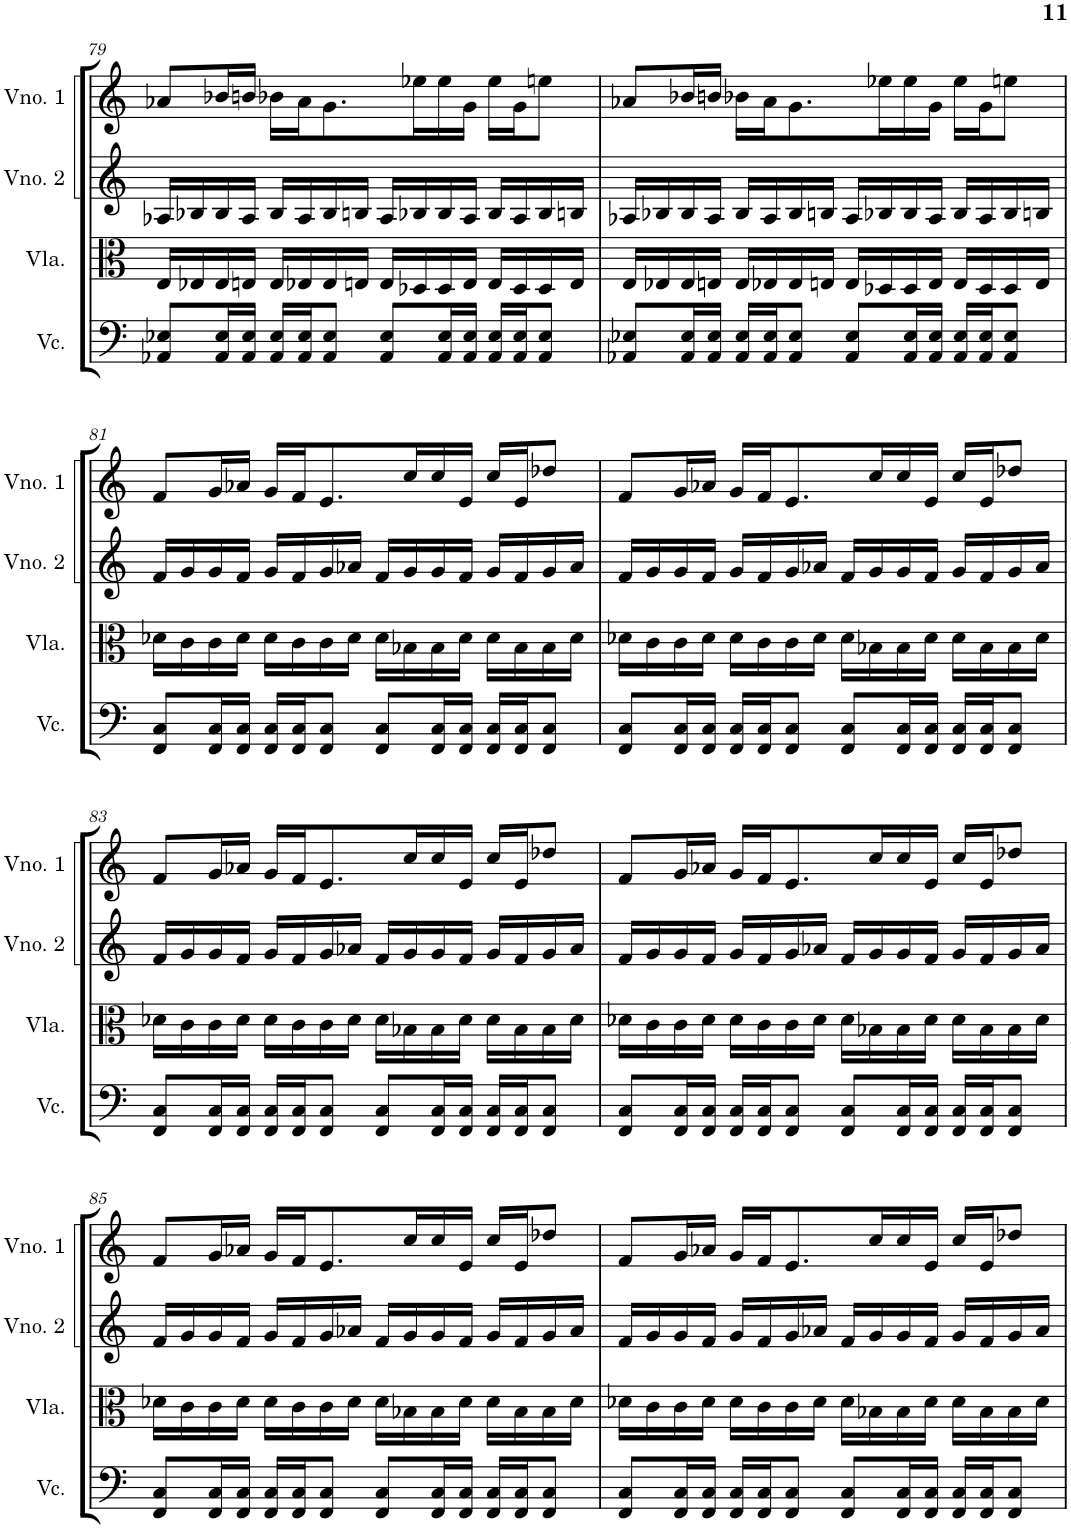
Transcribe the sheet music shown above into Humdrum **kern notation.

**kern	**kern	**kern	**kern
*part4	*part3	*part2	*part1
*staff4	*staff3	*staff2	*staff1
*I"Violoncelo	*I"Viola	*I"Violino 2	*I"Violino 1
*I'Vc.	*I'Vla.	*I'Vno. 2	*I'Vno. 1
!!LO:PB:g=z
*clefF4	*clefC3	*clefG2	*clefG2
*k[]	*k[]	*k[]	*k[]
*M4/4	*M4/4	*M4/4	*M4/4
=79	=79	=79	=79
8AA-X/ 8E-X/L	16E/LL	16A-X/LL	8a-X/L
.	16E-X/	16B-X/	.
16AA-/ 16E-/L	16E-/	16B-/	16b-X/L
16AA-/ 16E-/JJ	16En/JJ	16A-/JJ	16bn/JJ
16AA-/ 16E-/LL	16E/LL	16B-/LL	16b-X\LL
16AA-/ 16E-/J	16E-X/	16A-/	16a-\J
8AA-/ 8E-/J	16E-/	16B-/	8.g\
.	16En/JJ	16Bn/JJ	.
8AA-/ 8E-/L	16E/LL	16A-/LL	.
.	16D-X/	16B-X/	16ee-X\L
16AA-/ 16E-/L	16D-/	16B-/	16ee-\
16AA-/ 16E-/JJ	16E/JJ	16A-/JJ	16g\JJ
16AA-/ 16E-/LL	16E/LL	16B-/LL	16ee-\LL
16AA-/ 16E-/J	16D-/	16A-/	16g\J
8AA-/ 8E-/J	16D-/	16B-/	8een\J
.	16E/JJ	16Bn/JJ	.
=80	=80	=80	=80
8AA-X/ 8E-X/L	16E/LL	16A-X/LL	8a-X/L
.	16E-X/	16B-X/	.
16AA-/ 16E-/L	16E-/	16B-/	16b-X/L
16AA-/ 16E-/JJ	16En/JJ	16A-/JJ	16bn/JJ
16AA-/ 16E-/LL	16E/LL	16B-/LL	16b-X\LL
16AA-/ 16E-/J	16E-X/	16A-/	16a-\J
8AA-/ 8E-/J	16E-/	16B-/	8.g\
.	16En/JJ	16Bn/JJ	.
8AA-/ 8E-/L	16E/LL	16A-/LL	.
.	16D-X/	16B-X/	16ee-X\L
16AA-/ 16E-/L	16D-/	16B-/	16ee-\
16AA-/ 16E-/JJ	16E/JJ	16A-/JJ	16g\JJ
16AA-/ 16E-/LL	16E/LL	16B-/LL	16ee-\LL
16AA-/ 16E-/J	16D-/	16A-/	16g\J
8AA-/ 8E-/J	16D-/	16B-/	8een\J
.	16E/JJ	16Bn/JJ	.
!!LO:LB:g=z
=81	=81	=81	=81
8FF/ 8C/L	16d-X\LL	16f/LL	8f/L
.	16c\	16g/	.
16FF/ 16C/L	16c\	16g/	16g/L
16FF/ 16C/JJ	16d-\JJ	16f/JJ	16a-X/JJ
16FF/ 16C/LL	16d-\LL	16g/LL	16g/LL
16FF/ 16C/J	16c\	16f/	16f/J
8FF/ 8C/J	16c\	16g/	8.e/
.	16d-\JJ	16a-X/JJ	.
8FF/ 8C/L	16d-\LL	16f/LL	.
.	16B-X\	16g/	16cc/L
16FF/ 16C/L	16B-\	16g/	16cc/
16FF/ 16C/JJ	16d-\JJ	16f/JJ	16e/JJ
16FF/ 16C/LL	16d-\LL	16g/LL	16cc/LL
16FF/ 16C/J	16B-\	16f/	16e/J
8FF/ 8C/J	16B-\	16g/	8dd-X/J
.	16d-\JJ	16a-/JJ	.
=82	=82	=82	=82
8FF/ 8C/L	16d-X\LL	16f/LL	8f/L
.	16c\	16g/	.
16FF/ 16C/L	16c\	16g/	16g/L
16FF/ 16C/JJ	16d-\JJ	16f/JJ	16a-X/JJ
16FF/ 16C/LL	16d-\LL	16g/LL	16g/LL
16FF/ 16C/J	16c\	16f/	16f/J
8FF/ 8C/J	16c\	16g/	8.e/
.	16d-\JJ	16a-X/JJ	.
8FF/ 8C/L	16d-\LL	16f/LL	.
.	16B-X\	16g/	16cc/L
16FF/ 16C/L	16B-\	16g/	16cc/
16FF/ 16C/JJ	16d-\JJ	16f/JJ	16e/JJ
16FF/ 16C/LL	16d-\LL	16g/LL	16cc/LL
16FF/ 16C/J	16B-\	16f/	16e/J
8FF/ 8C/J	16B-\	16g/	8dd-X/J
.	16d-\JJ	16a-/JJ	.
!!LO:LB:g=z
=83	=83	=83	=83
8FF/ 8C/L	16d-X\LL	16f/LL	8f/L
.	16c\	16g/	.
16FF/ 16C/L	16c\	16g/	16g/L
16FF/ 16C/JJ	16d-\JJ	16f/JJ	16a-X/JJ
16FF/ 16C/LL	16d-\LL	16g/LL	16g/LL
16FF/ 16C/J	16c\	16f/	16f/J
8FF/ 8C/J	16c\	16g/	8.e/
.	16d-\JJ	16a-X/JJ	.
8FF/ 8C/L	16d-\LL	16f/LL	.
.	16B-X\	16g/	16cc/L
16FF/ 16C/L	16B-\	16g/	16cc/
16FF/ 16C/JJ	16d-\JJ	16f/JJ	16e/JJ
16FF/ 16C/LL	16d-\LL	16g/LL	16cc/LL
16FF/ 16C/J	16B-\	16f/	16e/J
8FF/ 8C/J	16B-\	16g/	8dd-X/J
.	16d-\JJ	16a-/JJ	.
=84	=84	=84	=84
8FF/ 8C/L	16d-X\LL	16f/LL	8f/L
.	16c\	16g/	.
16FF/ 16C/L	16c\	16g/	16g/L
16FF/ 16C/JJ	16d-\JJ	16f/JJ	16a-X/JJ
16FF/ 16C/LL	16d-\LL	16g/LL	16g/LL
16FF/ 16C/J	16c\	16f/	16f/J
8FF/ 8C/J	16c\	16g/	8.e/
.	16d-\JJ	16a-X/JJ	.
8FF/ 8C/L	16d-\LL	16f/LL	.
.	16B-X\	16g/	16cc/L
16FF/ 16C/L	16B-\	16g/	16cc/
16FF/ 16C/JJ	16d-\JJ	16f/JJ	16e/JJ
16FF/ 16C/LL	16d-\LL	16g/LL	16cc/LL
16FF/ 16C/J	16B-\	16f/	16e/J
8FF/ 8C/J	16B-\	16g/	8dd-X/J
.	16d-\JJ	16a-/JJ	.
!!LO:LB:g=z
=85	=85	=85	=85
8FF/ 8C/L	16d-X\LL	16f/LL	8f/L
.	16c\	16g/	.
16FF/ 16C/L	16c\	16g/	16g/L
16FF/ 16C/JJ	16d-\JJ	16f/JJ	16a-X/JJ
16FF/ 16C/LL	16d-\LL	16g/LL	16g/LL
16FF/ 16C/J	16c\	16f/	16f/J
8FF/ 8C/J	16c\	16g/	8.e/
.	16d-\JJ	16a-X/JJ	.
8FF/ 8C/L	16d-\LL	16f/LL	.
.	16B-X\	16g/	16cc/L
16FF/ 16C/L	16B-\	16g/	16cc/
16FF/ 16C/JJ	16d-\JJ	16f/JJ	16e/JJ
16FF/ 16C/LL	16d-\LL	16g/LL	16cc/LL
16FF/ 16C/J	16B-\	16f/	16e/J
8FF/ 8C/J	16B-\	16g/	8dd-X/J
.	16d-\JJ	16a-/JJ	.
=86	=86	=86	=86
8FF/ 8C/L	16d-X\LL	16f/LL	8f/L
.	16c\	16g/	.
16FF/ 16C/L	16c\	16g/	16g/L
16FF/ 16C/JJ	16d-\JJ	16f/JJ	16a-X/JJ
16FF/ 16C/LL	16d-\LL	16g/LL	16g/LL
16FF/ 16C/J	16c\	16f/	16f/J
8FF/ 8C/J	16c\	16g/	8.e/
.	16d-\JJ	16a-X/JJ	.
8FF/ 8C/L	16d-\LL	16f/LL	.
.	16B-X\	16g/	16cc/L
16FF/ 16C/L	16B-\	16g/	16cc/
16FF/ 16C/JJ	16d-\JJ	16f/JJ	16e/JJ
16FF/ 16C/LL	16d-\LL	16g/LL	16cc/LL
16FF/ 16C/J	16B-\	16f/	16e/J
8FF/ 8C/J	16B-\	16g/	8dd-X/J
.	16d-\JJ	16a-/JJ	.
=	=	=	=
*-	*-	*-	*-
